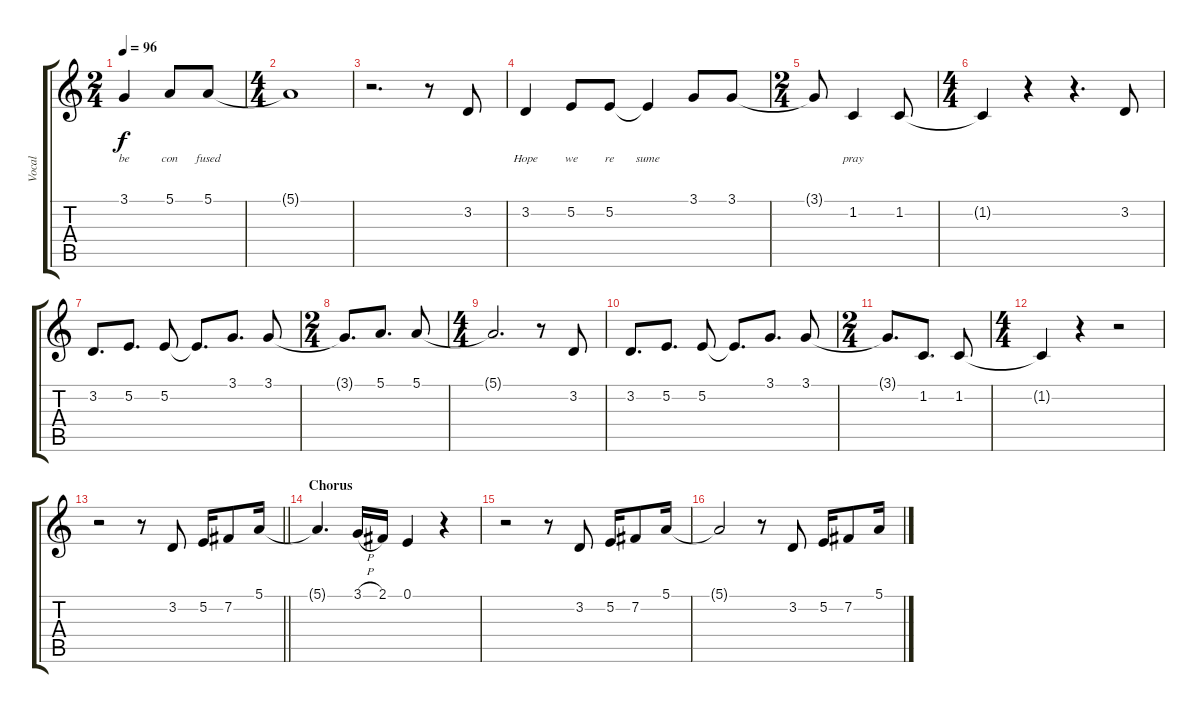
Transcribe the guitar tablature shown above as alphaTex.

\track ("Vocal" "Vocal") {instrument acousticgrandpiano}
\staff {score tabs}
\tuning (E4 B3 G3 D3 A2 E2) {hide}
\ts (2 4)
\tempo 96
\clef g2
\ks c
3.1{t}.4{lyrics (0 "be") lyrics (1 "") lyrics (2 "") lyrics (3 "") lyrics (4 "") dy f} 5.1.8{lyrics (0 "con") lyrics (1 "") lyrics (2 "") lyrics (3 "") lyrics (4 "")} 5.1.8{lyrics (0 "fused") lyrics (1 "") lyrics (2 "") lyrics (3 "") lyrics (4 "")} |
\ts (4 4)
5.1{t}.1{lyrics (0 "") lyrics (1 "") lyrics (2 "") lyrics (3 "") lyrics (4 "")} |
r.2{d} r.8 3.2.8{lyrics (0 "") lyrics (1 "") lyrics (2 "") lyrics (3 "") lyrics (4 "")} |
3.2.4{lyrics (0 "Hope") lyrics (1 "") lyrics (2 "") lyrics (3 "") lyrics (4 "")} 5.2.8{lyrics (0 "we") lyrics (1 "") lyrics (2 "") lyrics (3 "") lyrics (4 "")} 5.2.8{lyrics (0 "re") lyrics (1 "") lyrics (2 "") lyrics (3 "") lyrics (4 "")} 5.2{t}.4{lyrics (0 "sume") lyrics (1 "") lyrics (2 "") lyrics (3 "") lyrics (4 "")} 3.1.8{lyrics (0 "") lyrics (1 "") lyrics (2 "") lyrics (3 "") lyrics (4 "")} 3.1.8{lyrics (0 "") lyrics (1 "") lyrics (2 "") lyrics (3 "") lyrics (4 "")} |
\ts (2 4)
3.1{t}.8{lyrics (0 "") lyrics (1 "") lyrics (2 "") lyrics (3 "") lyrics (4 "")} 1.2.4{lyrics (0 "pray") lyrics (1 "") lyrics (2 "") lyrics (3 "") lyrics (4 "")} 1.2.8 |
\ts (4 4)
1.2{t}.4 r.4 r.4{d} 3.2.8 |
3.2.8{d} 5.2.8{d} 5.2.8 5.2{t}.8{d} 3.1.8{d} 3.1.8 |
\ts (2 4)
3.1{t}.8{d} 5.1.8{d} 5.1.8 |
\ts (4 4)
5.1{t}.2{d} r.8 3.2.8 |
3.2.8{d} 5.2.8{d} 5.2.8 5.2{t}.8{d} 3.1.8{d} 3.1.8 |
\ts (2 4)
3.1{t}.8{d} 1.2.8{d} 1.2.8 |
\ts (4 4)
1.2{t}.4 r.4 r.2 |
\barLineRight lightlight
r.2 r.8 3.2.8 5.2.16 7.2.8 5.1.16 |
\section ("" "Chorus")
5.1{t}.4{d} 3.1{h}.16 2.1.16 0.1.4 r.4 |
r.2 r.8 3.2.8 5.2.16 7.2.8 5.1.16 |
5.1{t}.2 r.8 3.2.8 5.2.16 7.2.8 5.1.16
